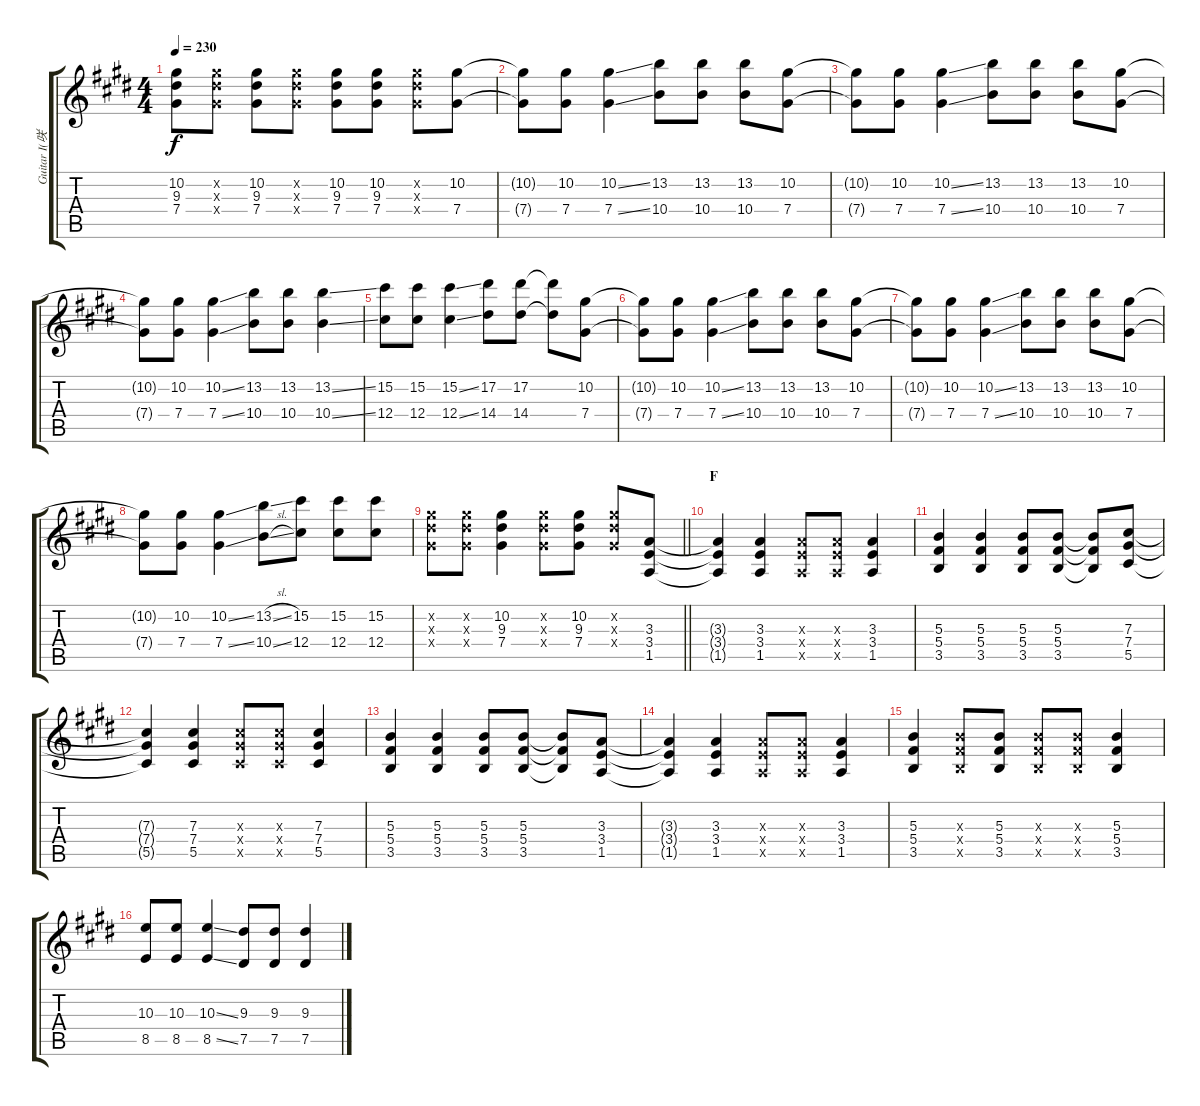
\track ("Guitar I(咲人)" "Guitar I(咲") {instrument overdrivenguitar}
\staff {score tabs}
\tuning (Eb4 Bb3 Gb3 Db3 Ab2 Db2) {hide}
\ts (4 4)
\tempo 230
\clef g2
\ks e
(10.2 9.3 7.4).8{dy f} (10.2{x} 9.3{x} 7.4{x}).8 (10.2 9.3 7.4).8 (10.2{x} 9.3{x} 7.4{x}).8 (10.2 9.3 7.4).8 (10.2 9.3 7.4).8 (10.2{x} 9.3{x} 7.4{x}).8 (10.2 7.4).8 |
(10.2{t} 7.4{t}).8 (10.2 7.4).8 (10.2{ss} 7.4{ss}).4 (13.2 10.4).8 (13.2 10.4).8 (13.2 10.4).8 (10.2 7.4).8 |
(10.2{t} 7.4{t}).8 (10.2 7.4).8 (10.2{ss} 7.4{ss}).4 (13.2 10.4).8 (13.2 10.4).8 (13.2 10.4).8 (10.2 7.4).8 |
(10.2{t} 7.4{t}).8 (10.2 7.4).8 (10.2{ss} 7.4{ss}).4 (13.2 10.4).8 (13.2 10.4).8 (13.2{ss} 10.4{ss}).4 |
(15.2 12.4).8 (15.2 12.4).8 (15.2{ss} 12.4{ss}).4 (17.2 14.4).8 (17.2 14.4).8 (17.2{t} 14.4{t}).8 (10.2 7.4).8 |
(10.2{t} 7.4{t}).8 (10.2 7.4).8 (10.2{ss} 7.4{ss}).4 (13.2 10.4).8 (13.2 10.4).8 (13.2 10.4).8 (10.2 7.4).8 |
(10.2{t} 7.4{t}).8 (10.2 7.4).8 (10.2{ss} 7.4{ss}).4 (13.2 10.4).8 (13.2 10.4).8 (13.2 10.4).8 (10.2 7.4).8 |
(10.2{t} 7.4{t}).8 (10.2 7.4).8 (10.2{ss} 7.4{ss}).4 (13.2{sl} 10.4{sl}).8 (15.2 12.4).8 (15.2 12.4).8 (15.2 12.4).8 |
\barLineRight lightlight
(10.2{x} 9.3{x} 7.4{x}).8 (10.2{x} 9.3{x} 7.4{x}).8 (10.2 9.3 7.4).4 (10.2{x} 9.3{x} 7.4{x}).8 (10.2 9.3 7.4).8 (10.2{x} 9.3{x} 7.4{x}).8 (3.3 3.4 1.5).8 |
\section ("" "F")
(3.3{t} 3.4{t} 1.5{t}).4 (3.3 3.4 1.5).4 (3.3{x} 3.4{x} 1.5{x}).8 (3.3{x} 3.4{x} 1.5{x}).8 (3.3 3.4 1.5).4 |
(5.3 5.4 3.5).4 (5.3 5.4 3.5).4 (5.3 5.4 3.5).8 (5.3 5.4 3.5).8 (5.3{t} 5.4{t} 3.5{t}).8 (7.3 7.4 5.5).8 |
(7.3{t} 7.4{t} 5.5{t}).4 (7.3 7.4 5.5).4 (7.3{x} 7.4{x} 5.5{x}).8 (7.3{x} 7.4{x} 5.5{x}).8 (7.3 7.4 5.5).4 |
(5.3 5.4 3.5).4 (5.3 5.4 3.5).4 (5.3 5.4 3.5).8 (5.3 5.4 3.5).8 (5.3{t} 5.4{t} 3.5{t}).8 (3.3 3.4 1.5).8 |
(3.3{t} 3.4{t} 1.5{t}).4 (3.3 3.4 1.5).4 (3.3{x} 3.4{x} 1.5{x}).8 (3.3{x} 3.4{x} 1.5{x}).8 (3.3 3.4 1.5).4 |
(5.3 5.4 3.5).4 (5.3{x} 5.4{x} 3.5{x}).8 (5.3 5.4 3.5).8 (5.3{x} 5.4{x} 3.5{x}).8 (5.3{x} 5.4{x} 3.5{x}).8 (5.3 5.4 3.5).4 |
(10.3 8.5).8 (10.3 8.5).8 (10.3{ss} 8.5{ss}).4 (9.3 7.5).8 (9.3 7.5).8 (9.3{ss} 7.5{ss}).4
